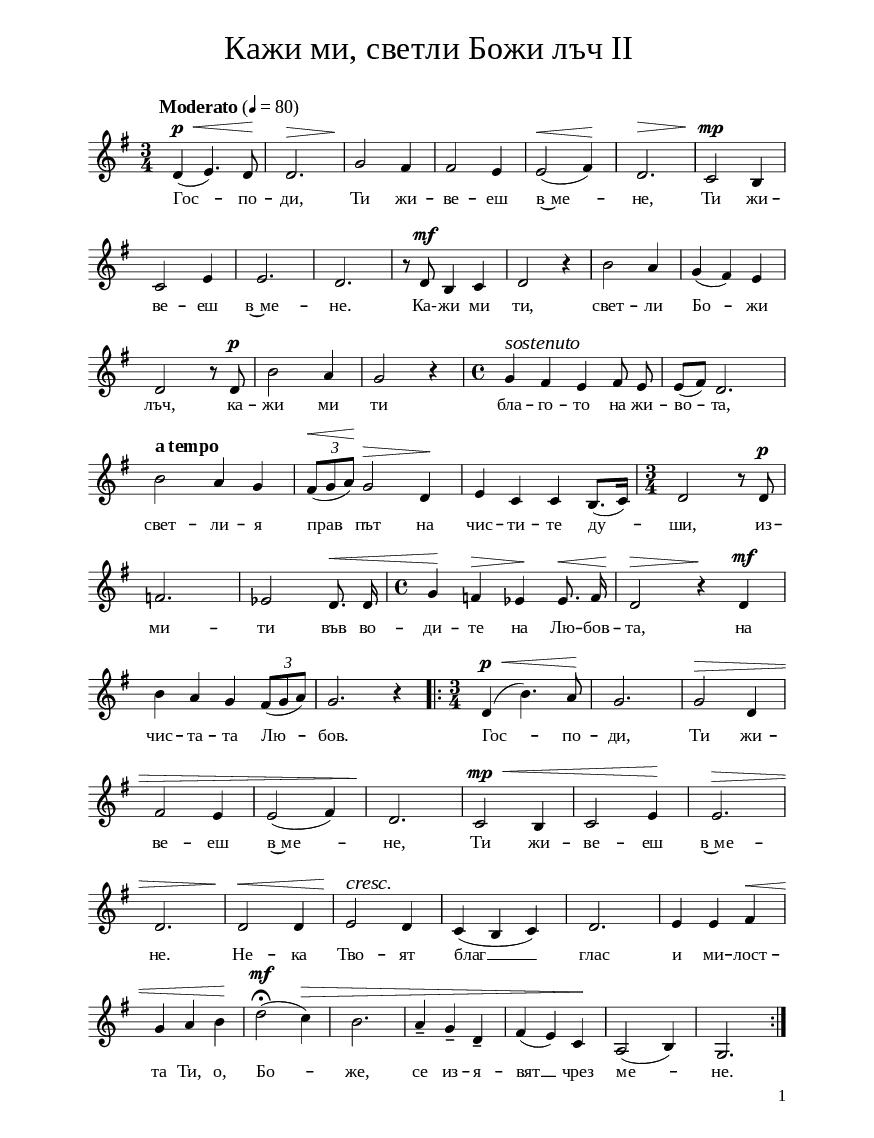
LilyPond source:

\version "2.24.3"

% include paper part and global functions
\include "include/globals.ily"

\bookpart {
  \label #'ref211
  \tocItem \markup "Кажи ми, светли Божи лъч II"
  \paper {
    print-all-headers = ##t
    print-page-number = ##t
    print-first-page-number = ##t

    % put page numbers on the bottom
    oddHeaderMarkup = \markup ""
    evenHeaderMarkup = \markup ""
    oddFooterMarkup = \markup
    \fill-line {
      ""
      \if \should-print-page-number \fromproperty #'page:page-number-string
    }
    evenFooterMarkup = \markup
    \fill-line {
      \if \should-print-page-number \fromproperty #'page:page-number-string
      ""
    }

    left-margin = 1.5\cm
    right-margin = 1.5\cm
    top-margin = 1.6\cm
    bottom-margin = 1.2\cm
    ragged-bottom = ##t % do not spread the staves to fill the whole vertical space

    % change distance between staves
    system-system-spacing =
    #'((basic-distance . 11)
       (minimum-distance . 6)
       (padding . 1)
       (stretchability . 12))
  }
  \score {
    \include "include/score-layout.ily"

    \new Voice \absolute {
      \clef treble
      \key g \major
      \time 3/4
      \tempoFunc "Moderato" 4 "80"
      \autoBeamOff

      d'4 (  ^\p  ^\<  e'4. )  d'8  ^\! | % 2
      d'2.  ^\> | % 3
      g'2  ^\!  fis'4 | % 4
      fis'2  e'4 | % 5
      e'2 (  ^\<  fis'4 )  ^\! | % 6
      d'2.  ^\> | % 7
      c'2  ^\!  ^\mp  b4 \break | % 8
      c'2  e'4 | % 9
      e'2. |
      d'2. | % 11
      r8  d'8  ^\mf  b4  c'4 | % 12
      d'2 r4 | % 13
      b'2  a'4 | % 14
      g'4 (  fis'4 )  e'4 \break | % 15
      d'2 r8  d'8  ^\p | % 16
      b'2  a'4 | % 17
      g'2 r4 | % 18
      \time 4/4  | % 18
      g'4 ^\markup{ \huge \italic {sostenuto} }  fis'4  e'4
      fis'8  e'8 | % 19
      e'8 ( [  fis'8 ) ]  d'2. \break |

      \tempo"a tempo" b'2  a'4  g'4 | % 21
      \once \omit TupletBracket
      \times 2/3  {
        fis'8 ( [  ^\<  g'8  a'8 ) ]
      }
      ^\!  g'2  ^\>  d'4  ^\! | % 22
      e'4  c'4  c'4  b8. ( [  c'16 ) ]
      | % 23
      \time 3/4  | % 23
      d'2 r8  d'8  ^\p \break | % 24
      f'2. | % 25
      es'2
      \once \override Hairpin.to-barline = ##f
      d'8. ^\<  d'16 | % 26
      \time 4/4  | % 26
      g'4  ^\!  f'4  ^\>  es'4 ^\! es'8. ^\<
      f'16 | % 27
      d'2  ^\!  ^\> r4  ^\!  d'4  ^\mf \break | % 28
      b'4  a'4  g'4 \once \omit TupletBracket
      \times 2/3  {
        fis'8 ( [  g'8  a'8 ) ]
      }
      | % 29
      g'2. r4 \bar ".|:"

      \time 3/4  |
      d'4 (  ^\p  ^\<  b'4. )  a'8  ^\! | % 31
      g'2. | % 32
      g'2  ^\>  d'4 \break | % 33
      fis'2  e'4 | % 34
      e'2 (  fis'4 ) | % 35
      d'2.  ^\! | % 36
      c'2  ^\mp  ^\<  b4 | % 37
      c'2  e'4  ^\! | % 38
      e'2.  ^\> \break | % 39
      d'2. |
      d'2  ^\!  ^\<  d'4 | % 41
      e'2  ^\! ^\markup \huge \italic { "cresc." }  d'4 | % 42
      \once \omit TupletBracket

      c'4 (  b4
      c'4 )
      |
      d'2. | % 43
      e'4  e'4  fis'4  ^\< | % 44
      g'4  a'4  b'4  ^\!  | % 45
      d''2 ( ^\fermata  ^\mf  c''4 )  ^\> | % 46
      b'2. | % 47
      a'4 --  g'4 --  d'4 -- | % 48
      fis'4 (  e'4 )  c'4  ^\! | % 49
      a2 (  b4 ) |
      g2.
      \bar ":|."
    }

    \addlyrics {
      Гос -- по -- ди, Ти жи -- ве --
      еш в~ме -- не, Ти жи -- ве --
      еш в~ме -- не. "Ка-" -- жи ми ти,
      свет -- ли Бо -- жи лъч, ка --
      жи ми ти бла -- го -- то на жи --
      во -- та, свет -- ли -- я прав
      път на чис -- ти -- те ду
      -- ши, из -- ми -- ти във во --
      ди -- те на Лю -- бов -- та, на
      чис -- та -- та Лю --  бов.
      Гос -- по -- ди, Ти жи -- ве --
      еш в~ме -- не, Ти жи -- ве --
      еш в~ме -- не. Не -- ка Тво -- ят
      благ __   глас и ми -- лост --
      та Ти, о, Бо -- же, се из -- я
      -- вят __  чрез ме -- не.}

      \header {
        title = \titleFunc "Кажи ми, светли Божи лъч II  " "Kaži mi svetli, Boži lăč II"
      }

      \midi{}

    } % score

  } % bookpart

  % Più mosso
  %
